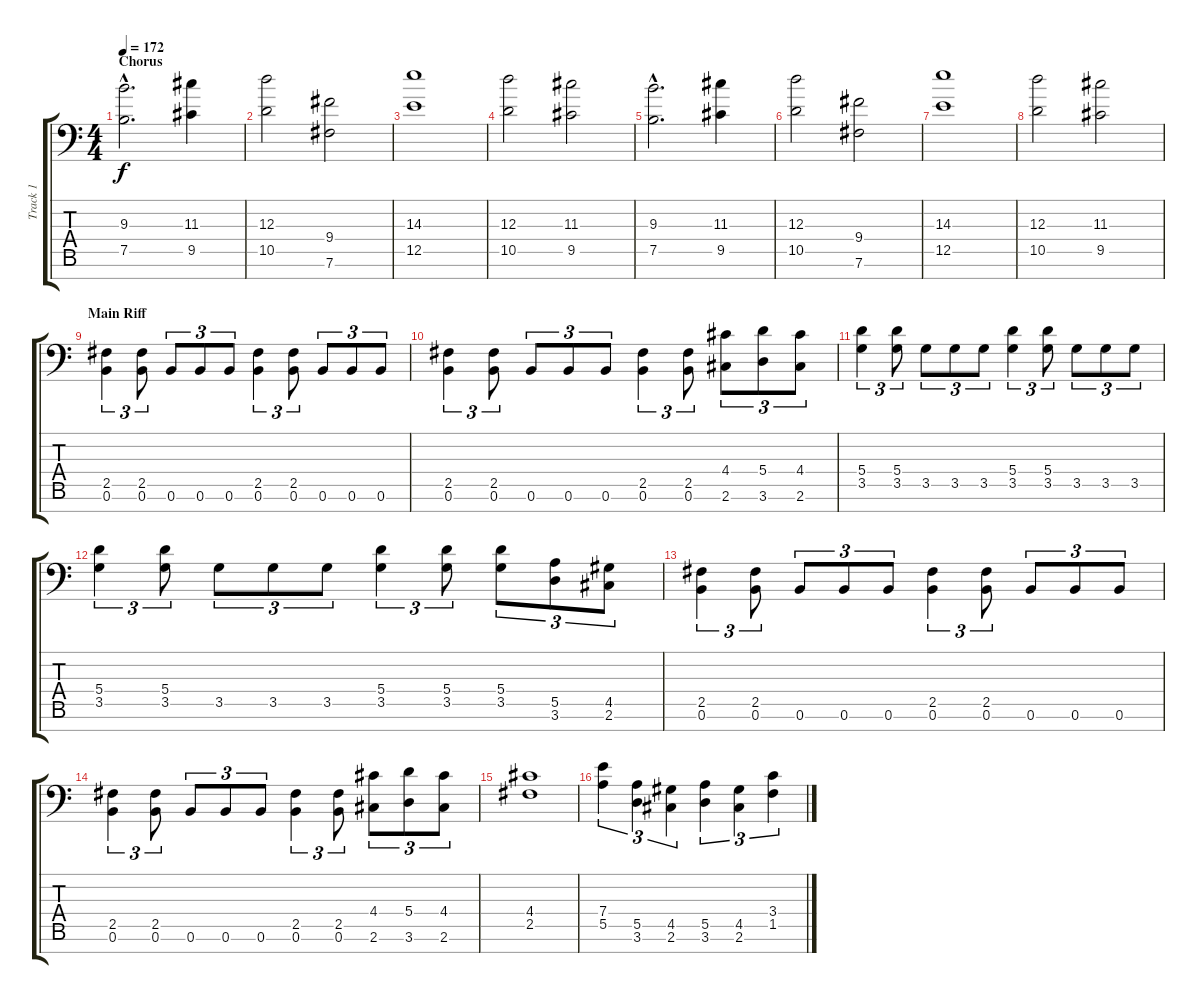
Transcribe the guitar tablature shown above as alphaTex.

\track ("Track 1" "Track 1") {instrument distortionguitar}
\staff {score tabs}
\tuning (B3 Gb3 D3 A2 E2 B1 Gb1) {hide}
\ts (4 4)
\section ("" "Chorus")
\tempo 172
\clef f4
\ks c
(9.3{hac} 7.5{hac}).2{d dy f} (11.3 9.5).4 |
(12.3 10.5).2 (9.4 7.6).2 |
(14.3 12.5).1 |
(12.3 10.5).2 (11.3 9.5).2 |
(9.3{hac} 7.5{hac}).2{d} (11.3 9.5).4 |
(12.3 10.5).2 (9.4 7.6).2 |
(14.3 12.5).1 |
(12.3 10.5).2 (11.3 9.5).2 |
\section ("" "Main Riff")
(2.5 0.6).4{tu (3 2)} (2.5 0.6).8{tu (3 2)} 0.6.8{tu (3 2)} 0.6.8{tu (3 2)} 0.6.8{tu (3 2)} (2.5 0.6).4{tu (3 2)} (2.5 0.6).8{tu (3 2)} 0.6.8{tu (3 2)} 0.6.8{tu (3 2)} 0.6.8{tu (3 2)} |
(2.5 0.6).4{tu (3 2)} (2.5 0.6).8{tu (3 2)} 0.6.8{tu (3 2)} 0.6.8{tu (3 2)} 0.6.8{tu (3 2)} (2.5 0.6).4{tu (3 2)} (2.5 0.6).8{tu (3 2)} (4.4 2.6).8{tu (3 2)} (5.4 3.6).8{tu (3 2)} (4.4 2.6).8{tu (3 2)} |
(5.4 3.5).4{tu (3 2)} (5.4 3.5).8{tu (3 2)} 3.5.8{tu (3 2)} 3.5.8{tu (3 2)} 3.5.8{tu (3 2)} (5.4 3.5).4{tu (3 2)} (5.4 3.5).8{tu (3 2)} 3.5.8{tu (3 2)} 3.5.8{tu (3 2)} 3.5.8{tu (3 2)} |
(5.4 3.5).4{tu (3 2)} (5.4 3.5).8{tu (3 2)} 3.5.8{tu (3 2)} 3.5.8{tu (3 2)} 3.5.8{tu (3 2)} (5.4 3.5).4{tu (3 2)} (5.4 3.5).8{tu (3 2)} (5.4 3.5).8{tu (3 2)} (5.5 3.6).8{tu (3 2)} (4.5 2.6).8{tu (3 2)} |
(2.5 0.6).4{tu (3 2)} (2.5 0.6).8{tu (3 2)} 0.6.8{tu (3 2)} 0.6.8{tu (3 2)} 0.6.8{tu (3 2)} (2.5 0.6).4{tu (3 2)} (2.5 0.6).8{tu (3 2)} 0.6.8{tu (3 2)} 0.6.8{tu (3 2)} 0.6.8{tu (3 2)} |
(2.5 0.6).4{tu (3 2)} (2.5 0.6).8{tu (3 2)} 0.6.8{tu (3 2)} 0.6.8{tu (3 2)} 0.6.8{tu (3 2)} (2.5 0.6).4{tu (3 2)} (2.5 0.6).8{tu (3 2)} (4.4 2.6).8{tu (3 2)} (5.4 3.6).8{tu (3 2)} (4.4 2.6).8{tu (3 2)} |
(4.4 2.5).1 |
(7.4 5.5).4{tu (3 2)} (5.5 3.6).4{tu (3 2)} (4.5 2.6).4{tu (3 2)} (5.5 3.6).4{tu (3 2)} (4.5 2.6).4{tu (3 2)} (3.4 1.5).4{tu (3 2)}
